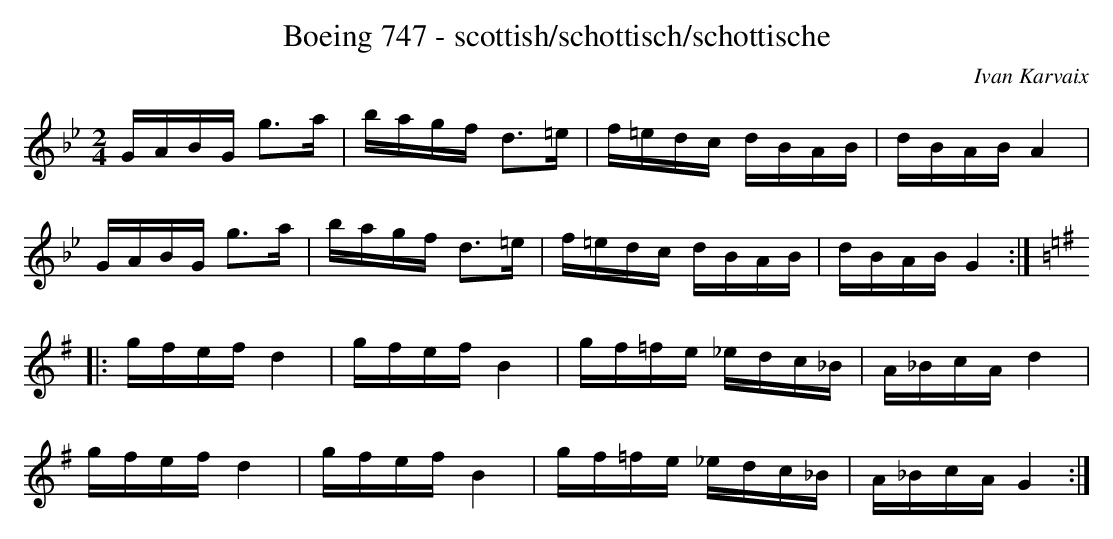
X:1
T:Boeing 747 - scottish/schottisch/schottische
C:Ivan Karvaix
M:2/4
L:1/16
K:Gm
GABG g3a|bagf d3=e|f=edc dBAB|dBABA4|
GABG g3a|bagf d3=e|f=edc dBAB|dBABG4:|
K:G
|:gfefd4|gfefB4|gf=fe _edc_B|A_BcAd4|
gfefd4|gfefB4|gf=fe _edc_B|A_BcAG4:|
